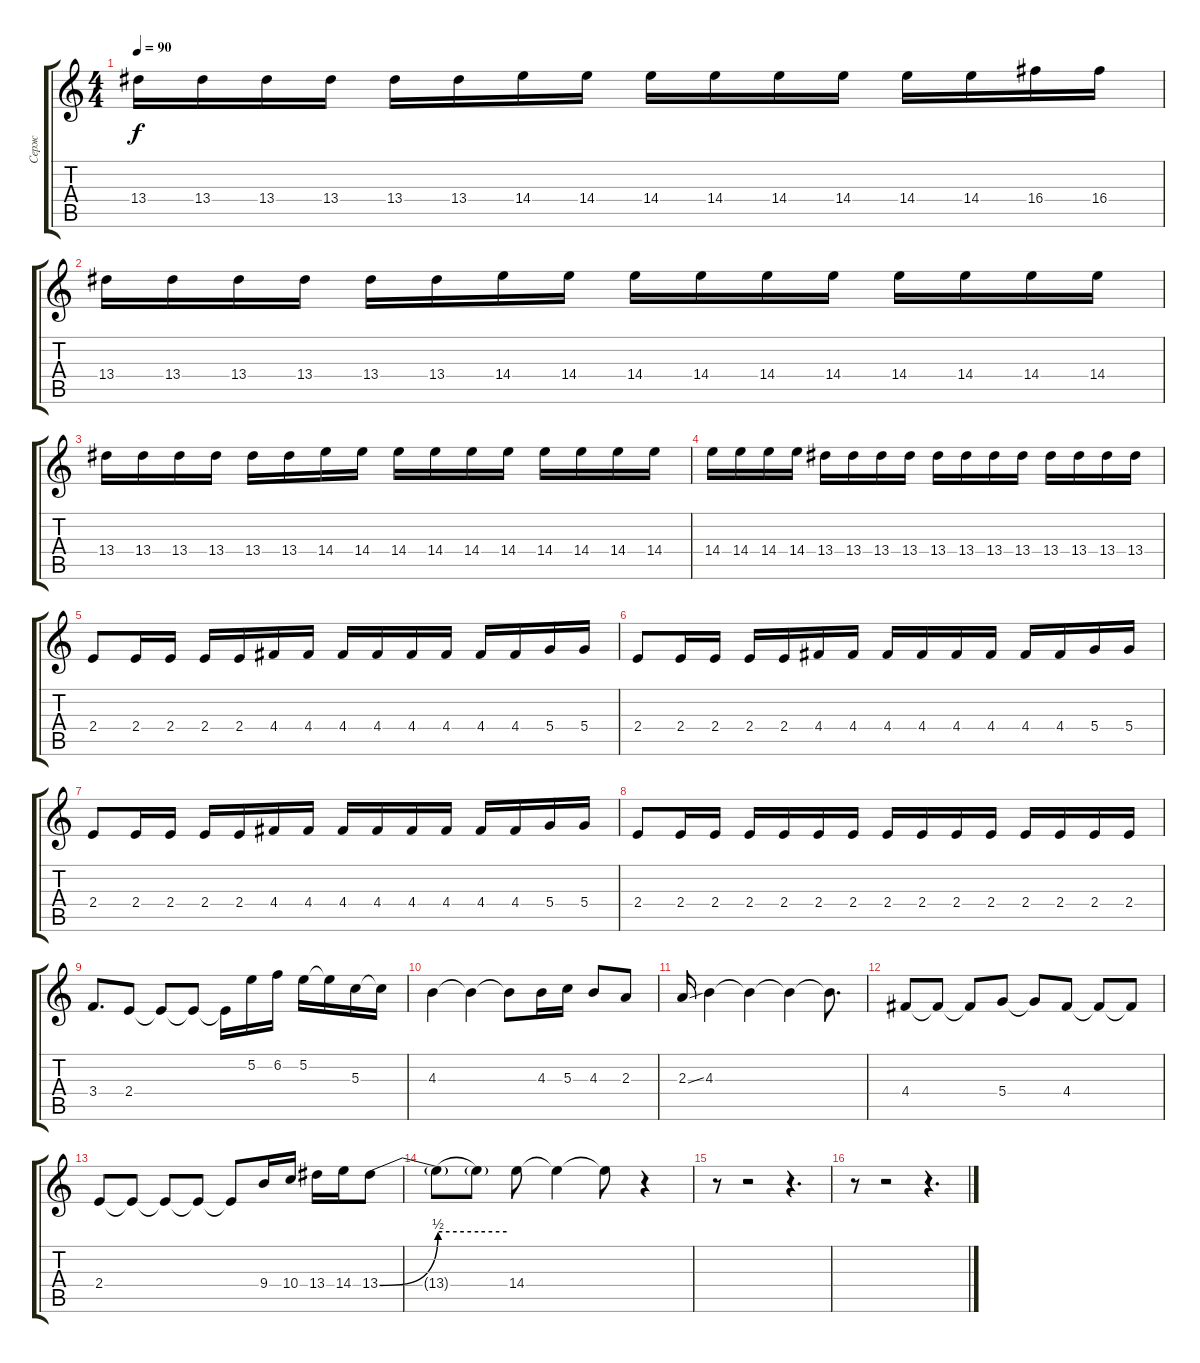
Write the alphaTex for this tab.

\track ("Серж" "Серж") {instrument acousticguitarsteel}
\staff {score tabs}
\tuning (E4 B3 G3 D3 A2 E2) {hide}
\ts (4 4)
\tempo 90
\clef g2
\ks c
13.4.16{dy f} 13.4.16 13.4.16 13.4.16 13.4.16 13.4.16 14.4.16 14.4.16 14.4.16 14.4.16 14.4.16 14.4.16 14.4.16 14.4.16 16.4.16 16.4.16 |
13.4.16 13.4.16 13.4.16 13.4.16 13.4.16 13.4.16 14.4.16 14.4.16 14.4.16 14.4.16 14.4.16 14.4.16 14.4.16 14.4.16 14.4.16 14.4.16 |
13.4.16 13.4.16 13.4.16 13.4.16 13.4.16 13.4.16 14.4.16 14.4.16 14.4.16 14.4.16 14.4.16 14.4.16 14.4.16 14.4.16 14.4.16 14.4.16 |
14.4.16 14.4.16 14.4.16 14.4.16 13.4.16 13.4.16 13.4.16 13.4.16 13.4.16 13.4.16 13.4.16 13.4.16 13.4.16 13.4.16 13.4.16 13.4.16 |
2.4.8 2.4.16 2.4.16 2.4.16 2.4.16 4.4.16 4.4.16 4.4.16 4.4.16 4.4.16 4.4.16 4.4.16 4.4.16 5.4.16 5.4.16 |
2.4.8 2.4.16 2.4.16 2.4.16 2.4.16 4.4.16 4.4.16 4.4.16 4.4.16 4.4.16 4.4.16 4.4.16 4.4.16 5.4.16 5.4.16 |
2.4.8 2.4.16 2.4.16 2.4.16 2.4.16 4.4.16 4.4.16 4.4.16 4.4.16 4.4.16 4.4.16 4.4.16 4.4.16 5.4.16 5.4.16 |
2.4.8 2.4.16 2.4.16 2.4.16 2.4.16 2.4.16 2.4.16 2.4.16 2.4.16 2.4.16 2.4.16 2.4.16 2.4.16 2.4.16 2.4.16 |
3.4.8{d} 2.4.8 2.4{t}.8 2.4{t}.8 2.4{t}.16 5.2.16 6.2.16 5.2.16 5.2{t}.16 5.3.16 5.3{t}.16 |
4.3.4 4.3{t}.4 4.3{t}.8 4.3.16 5.3.16 4.3.8 2.3.8 |
2.3{ss}.16 4.3.4 4.3{t}.4 4.3{t}.4 4.3{t}.8{d} |
4.4.8 4.4{t}.8 4.4{t}.8 5.4.8 5.4{t}.8 4.4.8 4.4{t}.8 4.4{t}.8 |
2.4.8 2.4{t}.8 2.4{t}.8 2.4{t}.8 2.4{t}.8 9.4.16 10.4.16 13.4.16 14.4.16 13.4{be (bend 0 0 60 2)}.8 |
13.4{be (hold 0 2 60 2) t}.8 13.4{be (hold 0 2 60 2) t}.8 14.4.8 14.4{t}.4 14.4{t}.8 r.4 |
r.8 r.2 r.4{d} |
r.8 r.2 r.4{d}
